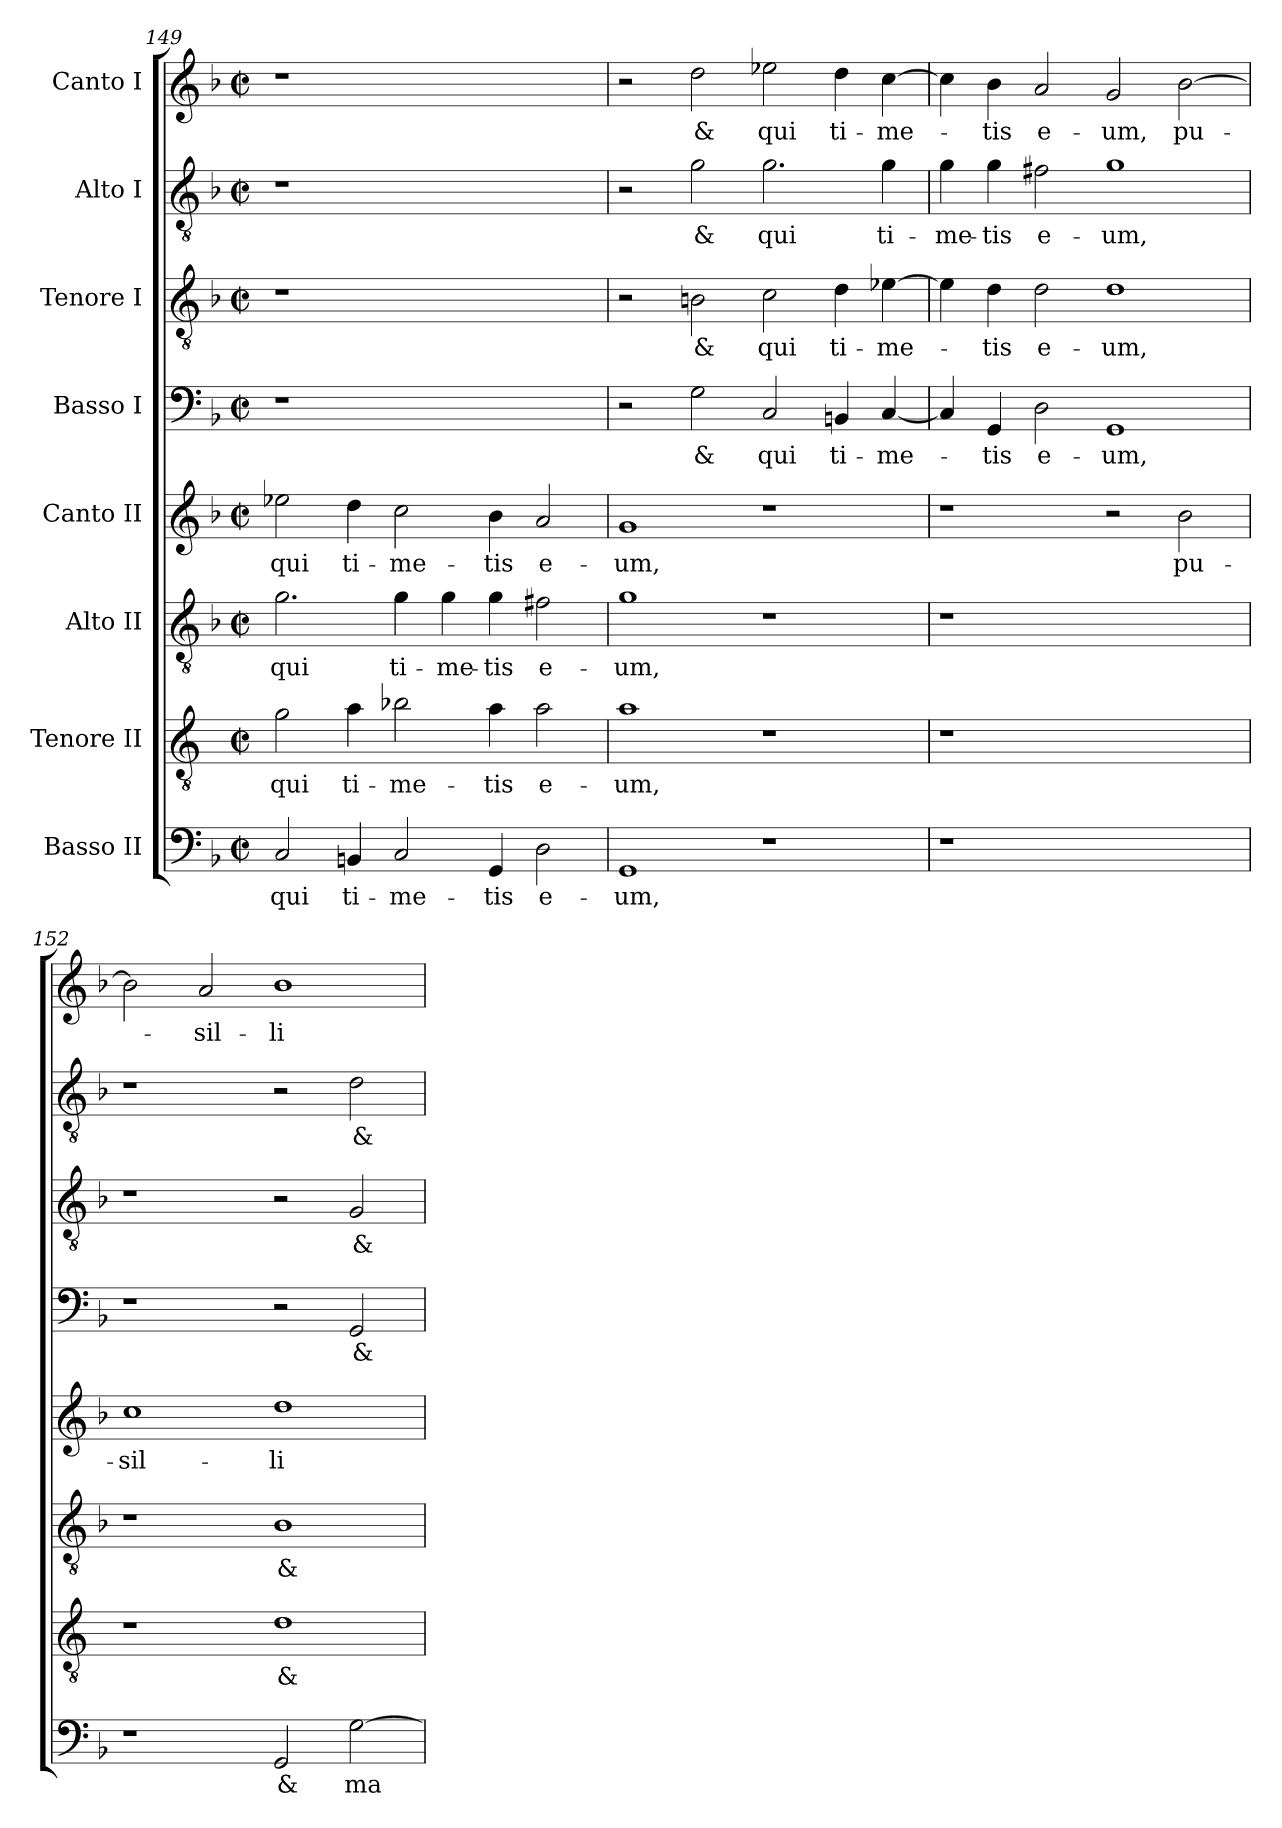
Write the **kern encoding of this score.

**kern	**text	**kern	**text	**kern	**text	**kern	**text	**kern	**text	**kern	**text	**kern	**text	**kern	**text
*part8	*part8	*part7	*part7	*part6	*part6	*part5	*part5	*part4	*part4	*part3	*part3	*part2	*part2	*part1	*part1
*staff8	*staff8	*staff7	*staff7	*staff6	*staff6	*staff5	*staff5	*staff4	*staff4	*staff3	*staff3	*staff2	*staff2	*staff1	*staff1
*I"Basso II	*	*I"Tenore II	*	*I"Alto II	*	*I"Canto II	*	*I"Basso I	*	*I"Tenore I	*	*I"Alto I	*	*I"Canto I	*
*clefF4	*	*clefGv2	*	*clefGv2	*	*clefG2	*	*clefF4	*	*clefGv2	*	*clefGv2	*	*clefG2	*
*	*	*ITrd4c7	*	*	*	*	*	*	*	*	*	*	*	*	*
*k[b-]	*	*k[b-]	*	*k[b-]	*	*k[b-]	*	*k[b-]	*	*k[b-]	*	*k[b-]	*	*k[b-]	*
*d:	*	*d:	*	*d:	*	*d:	*	*d:	*	*d:	*	*d:	*	*d:	*
*M2/2	*	*M2/2	*	*M2/2	*	*M2/2	*	*M2/2	*	*M2/2	*	*M2/2	*	*M2/2	*
*met(c|)	*	*met(c|)	*	*met(c|)	*	*met(c|)	*	*met(c|)	*	*met(c|)	*	*met(c|)	*	*met(c|)	*
=149	=149	=149	=149	=149	=149	=149	=149	=149	=149	=149	=149	=149	=149	=149	=149
!	!LO:LY:b	!	!LO:LY:b	!	!LO:LY:b	!	!LO:LY:b	!	!	!	!	!	!	!	!
2C/	qui	2c\	qui	2.g\	qui	2ee-X\	qui	1r	.	1r	.	1r	.	1r	.
!	!LO:LY:b	!	!LO:LY:b	!	!	!	!LO:LY:b	!	!	!	!	!	!	!	!
4BBn/	ti-	4d\	ti-	.	.	4dd\	ti-	.	.	.	.	.	.	.	.
!	!LO:LY:b	!	!LO:LY:b	!	!LO:LY:b	!	!LO:LY:b	!	!	!	!	!	!	!	!
2C/	-me-	2e-X\	-me-	4g\	ti-	2cc\	-me-	.	.	.	.	.	.	.	.
!	!	!	!	!	!LO:LY:b	!	!	!	!	!	!	!	!	!	!
.	.	.	.	4g\	-me-	.	.	1ryy	.	1ryy	.	1ryy	.	1ryy	.
!	!LO:LY:b	!	!LO:LY:b	!	!LO:LY:b	!	!LO:LY:b	!	!	!	!	!	!	!	!
4GG/	-tis	4d\	-tis	4g\	-tis	4b-\	-tis	.	.	.	.	.	.	.	.
!	!LO:LY:b	!	!LO:LY:b	!	!LO:LY:b	!	!LO:LY:b	!	!	!	!	!	!	!	!
2D\	e-	2d\	e-	2f#X\	e-	2a/	e-	.	.	.	.	.	.	.	.
=150	=150	=150	=150	=150	=150	=150	=150	=150	=150	=150	=150	=150	=150	=150	=150
!	!LO:LY:b	!	!LO:LY:b	!	!LO:LY:b	!	!LO:LY:b	!	!	!	!	!	!	!	!
1GG	-um,	1d	-um,	1g	-um,	1g	-um,	2r	.	2r	.	2r	.	2r	.
!	!	!	!	!	!	!	!	!	!LO:LY:b	!	!LO:LY:b	!	!LO:LY:b	!	!LO:LY:b
.	.	.	.	.	.	.	.	2G\	&	2B\	&	2g\	&	2dd\	&
!	!	!	!	!	!	!	!	!	!LO:LY:b	!	!LO:LY:b	!	!LO:LY:b	!	!LO:LY:b
1r	.	1r	.	1r	.	1r	.	2C/	qui	2c\	qui	2.g\	qui	2ee-X\	qui
!	!	!	!	!	!	!	!	!	!LO:LY:b	!	!LO:LY:b	!	!	!	!LO:LY:b
.	.	.	.	.	.	.	.	4BBn/	ti-	4d\	ti-	.	.	4dd\	ti-
!	!	!	!	!	!	!	!	!	!LO:LY:b	!	!LO:LY:b	!	!LO:LY:b	!	!LO:LY:b
.	.	.	.	.	.	.	.	[4C/	-me-	[4e-X\	-me-	4g\	ti-	[4cc\	-me-
!!LO:LB:g=z
=151	=151	=151	=151	=151	=151	=151	=151	=151	=151	=151	=151	=151	=151	=151	=151
!	!	!	!	!	!	!	!	!	!	!	!	!	!LO:LY:b	!	!
1r	.	1r	.	1r	.	1r	.	4C/]	.	4e-\]	.	4g\	-me-	4cc\]	.
!	!	!	!	!	!	!	!	!	!LO:LY:b	!	!LO:LY:b	!	!LO:LY:b	!	!LO:LY:b
.	.	.	.	.	.	.	.	4GG/	-tis	4d\	-tis	4g\	-tis	4b-\	-tis
!	!	!	!	!	!	!	!	!	!LO:LY:b	!	!LO:LY:b	!	!LO:LY:b	!	!LO:LY:b
.	.	.	.	.	.	.	.	2D\	e-	2d\	e-	2f#X\	e-	2a/	e-
!	!	!	!	!	!	!	!	!	!LO:LY:b	!	!LO:LY:b	!	!LO:LY:b	!	!LO:LY:b
1ryy	.	1ryy	.	1ryy	.	2r	.	1GG	-um,	1d	-um,	1g	-um,	2g/	-um,
!	!	!	!	!	!	!	!LO:LY:b	!	!	!	!	!	!	!	!LO:LY:b
.	.	.	.	.	.	2b-\	pu-	.	.	.	.	.	.	[2b-\	pu-
=152	=152	=152	=152	=152	=152	=152	=152	=152	=152	=152	=152	=152	=152	=152	=152
!	!	!	!	!	!	!	!LO:LY:b	!	!	!	!	!	!	!	!
1r	.	1r	.	1r	.	1cc	-sil-	1r	.	1r	.	1r	.	2b-\]	.
!	!	!	!	!	!	!	!	!	!	!	!	!	!	!	!LO:LY:b
.	.	.	.	.	.	.	.	.	.	.	.	.	.	2a/	-sil-
!	!LO:LY:b	!	!LO:LY:b	!	!LO:LY:b	!	!LO:LY:b	!	!	!	!	!	!	!	!LO:LY:b
2GG/	&	1G	&	1B-	&	1dd	-li	2r	.	2r	.	2r	.	1b-	-li
!	!LO:LY:b	!	!	!	!	!	!	!	!LO:LY:b	!	!LO:LY:b	!	!LO:LY:b	!	!
[2G\	ma-	.	.	.	.	.	.	2GG/	&	2G/	&	2d\	&	.	.
=	=	=	=	=	=	=	=	=	=	=	=	=	=	=	=
*-	*-	*-	*-	*-	*-	*-	*-	*-	*-	*-	*-	*-	*-	*-	*-
